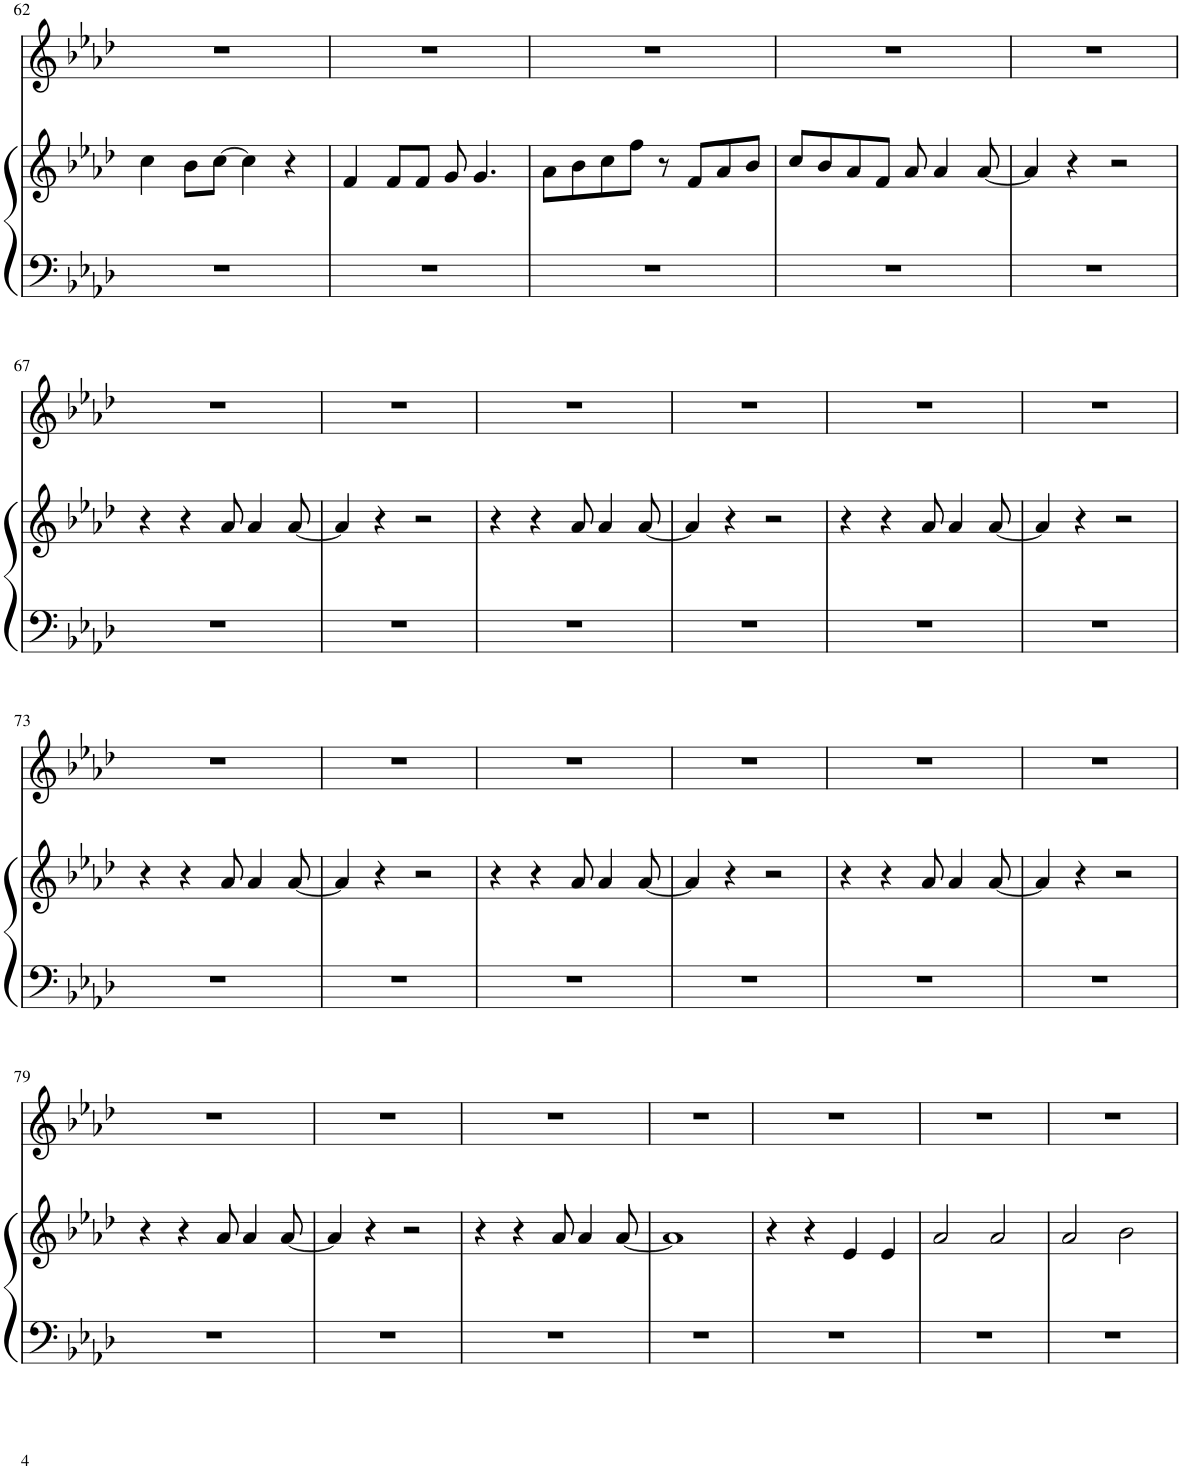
**kern	**kern	**kern
*part2	*part2	*part1
*staff3	*staff2	*staff1
*I"Pipe Organ	*	*I"Voice
*I'P Org	*	*
!!LO:PB:g=z
*clefF4	*clefG2	*clefG2
*k[b-e-a-d-]	*k[b-e-a-d-]	*k[b-e-a-d-]
*M4/4	*M4/4	*M4/4
=62	=62	=62
1r	4cc\	1r
.	8b-\L	.
.	[8cc\J	.
.	4cc\]	.
.	4r	.
=63	=63	=63
1r	4f/	1r
.	8f/L	.
.	8f/J	.
.	8g/	.
.	4.g/	.
=64	=64	=64
1r	8a-\L	1r
.	8b-\	.
.	8cc\	.
.	8ff\J	.
.	8r	.
.	8f/L	.
.	8a-/	.
.	8b-/J	.
=65	=65	=65
1r	8cc/L	1r
.	8b-/	.
.	8a-/	.
.	8f/J	.
.	8a-/	.
.	4a-/	.
.	[8a-/	.
=66	=66	=66
1r	4a-/]	1r
.	4r	.
.	2r	.
!!LO:LB:g=z
=67	=67	=67
1r	4r	1r
.	4r	.
.	8a-/	.
.	4a-/	.
.	[8a-/	.
=68	=68	=68
1r	4a-/]	1r
.	4r	.
.	2r	.
=69	=69	=69
1r	4r	1r
.	4r	.
.	8a-/	.
.	4a-/	.
.	[8a-/	.
=70	=70	=70
1r	4a-/]	1r
.	4r	.
.	2r	.
=71	=71	=71
1r	4r	1r
.	4r	.
.	8a-/	.
.	4a-/	.
.	[8a-/	.
=72	=72	=72
1r	4a-/]	1r
.	4r	.
.	2r	.
!!LO:LB:g=z
=73	=73	=73
1r	4r	1r
.	4r	.
.	8a-/	.
.	4a-/	.
.	[8a-/	.
=74	=74	=74
1r	4a-/]	1r
.	4r	.
.	2r	.
=75	=75	=75
1r	4r	1r
.	4r	.
.	8a-/	.
.	4a-/	.
.	[8a-/	.
=76	=76	=76
1r	4a-/]	1r
.	4r	.
.	2r	.
=77	=77	=77
1r	4r	1r
.	4r	.
.	8a-/	.
.	4a-/	.
.	[8a-/	.
=78	=78	=78
1r	4a-/]	1r
.	4r	.
.	2r	.
!!LO:LB:g=z
=79	=79	=79
1r	4r	1r
.	4r	.
.	8a-/	.
.	4a-/	.
.	[8a-/	.
=80	=80	=80
1r	4a-/]	1r
.	4r	.
.	2r	.
=81	=81	=81
1r	4r	1r
.	4r	.
.	8a-/	.
.	4a-/	.
.	[8a-/	.
=82	=82	=82
1r	1a-]	1r
=83	=83	=83
1r	4r	1r
.	4r	.
.	4e-/	.
.	4e-/	.
=84	=84	=84
1r	2a-/	1r
.	2a-/	.
=85	=85	=85
1r	2a-/	1r
.	2b-\	.
=	=	=
*-	*-	*-
